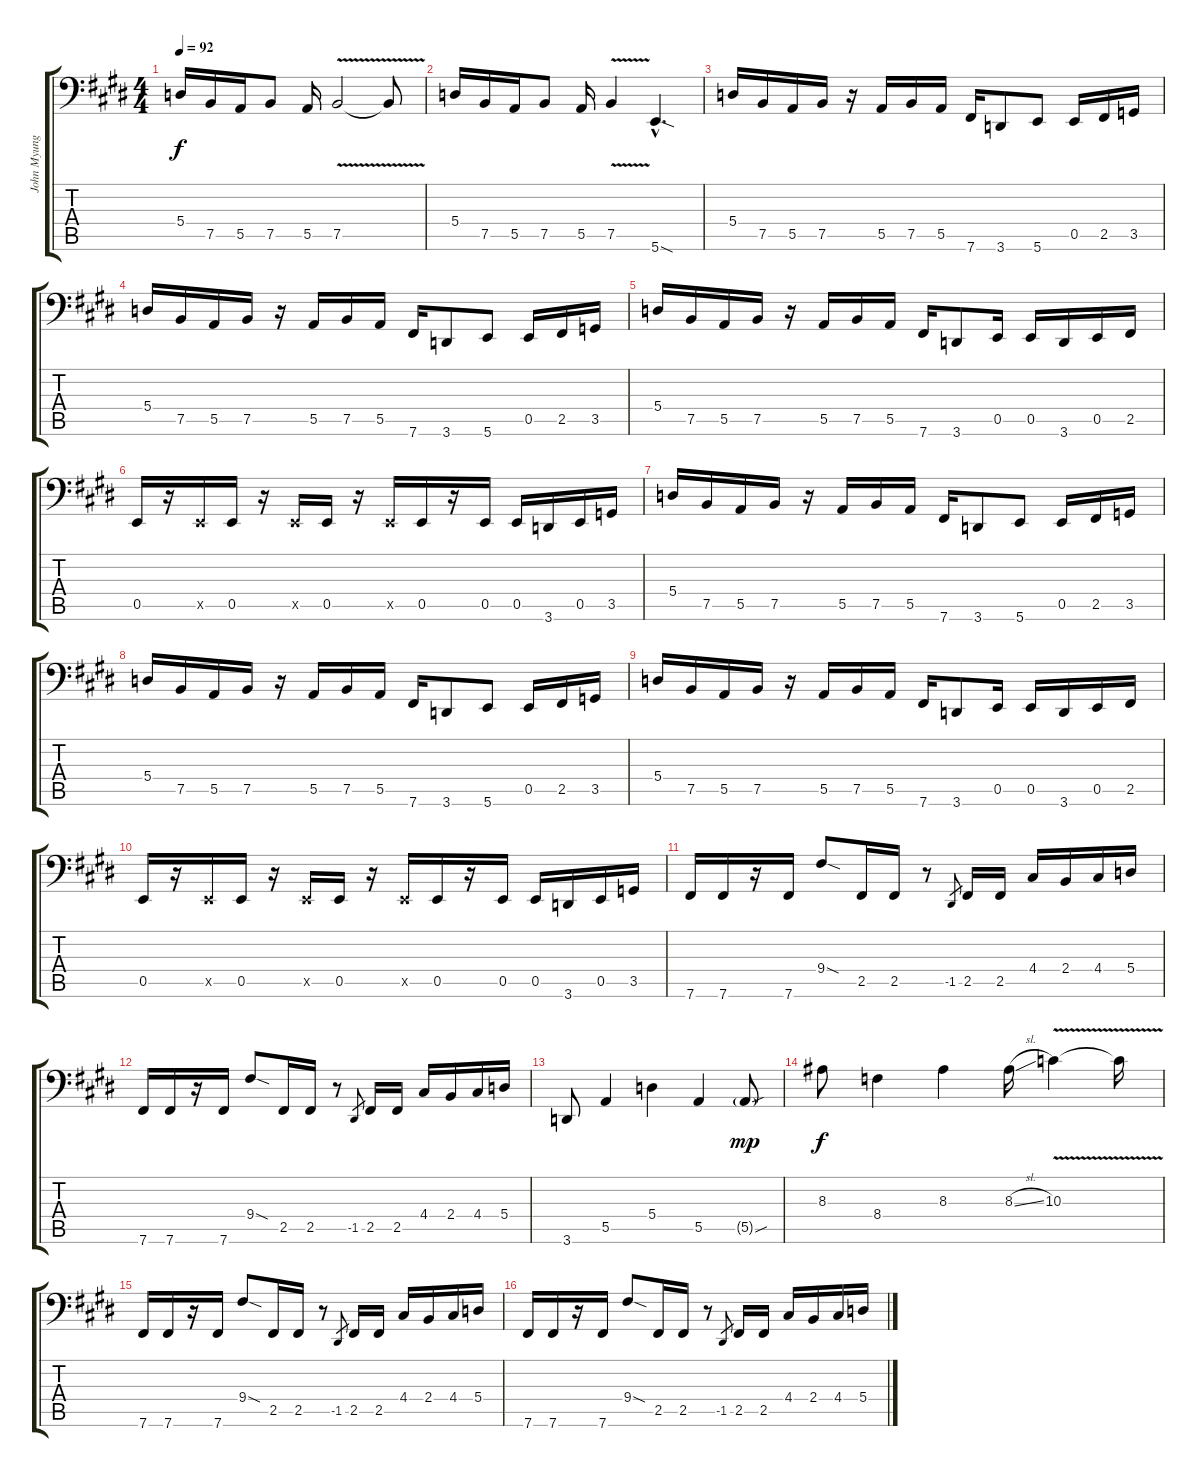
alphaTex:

\track ("John Myung" "John Myung") {instrument electricbassfinger}
\staff {score tabs}
\tuning (C3 G2 D2 A1 E1 B0) {hide}
\ts (4 4)
\tempo 92
\clef f4
\ks e
5.4.16{dy f} 7.5.16 5.5.16 7.5.8 5.5.16 7.5{v}.2 7.5{t}.8 |
5.4.16 7.5.16 5.5.16 7.5.8 5.5.16 7.5{v}.4 5.6{sod hac}.4{d} |
5.4.16 7.5.16 5.5.16 7.5.16 r.16 5.5.16 7.5.16 5.5.16 7.6.16 3.6.8 5.6.8 0.5.16 2.5.16 3.5.16 |
5.4.16 7.5.16 5.5.16 7.5.16 r.16 5.5.16 7.5.16 5.5.16 7.6.16 3.6.8 5.6.8 0.5.16 2.5.16 3.5.16 |
5.4.16 7.5.16 5.5.16 7.5.16 r.16 5.5.16 7.5.16 5.5.16 7.6.16 3.6.8 0.5.16 0.5.16 3.6.16 0.5.16 2.5.16 |
0.5.16 r.16 0.5{x}.16 0.5.16 r.16 0.5{x}.16 0.5.16 r.16 0.5{x}.16 0.5.16 r.16 0.5.16 0.5.16 3.6.16 0.5.16 3.5.16 |
5.4.16 7.5.16 5.5.16 7.5.16 r.16 5.5.16 7.5.16 5.5.16 7.6.16 3.6.8 5.6.8 0.5.16 2.5.16 3.5.16 |
5.4.16 7.5.16 5.5.16 7.5.16 r.16 5.5.16 7.5.16 5.5.16 7.6.16 3.6.8 5.6.8 0.5.16 2.5.16 3.5.16 |
5.4.16 7.5.16 5.5.16 7.5.16 r.16 5.5.16 7.5.16 5.5.16 7.6.16 3.6.8 0.5.16 0.5.16 3.6.16 0.5.16 2.5.16 |
0.5.16 r.16 0.5{x}.16 0.5.16 r.16 0.5{x}.16 0.5.16 r.16 0.5{x}.16 0.5.16 r.16 0.5.16 0.5.16 3.6.16 0.5.16 3.5.16 |
7.6.16 7.6.16 r.16 7.6.16 9.4{sod}.8 2.5.16 2.5.16 r.8 -1.5.8{gr} 2.5.16 2.5.16 4.4.16 2.4.16 4.4.16 5.4.16 |
7.6.16 7.6.16 r.16 7.6.16 9.4{sod}.8 2.5.16 2.5.16 r.8 -1.5.8{gr} 2.5.16 2.5.16 4.4.16 2.4.16 4.4.16 5.4.16 |
3.6.8 5.5.4 5.4.4 5.5.4 5.5{sou g}.8{dy mp} |
8.3.8{dy f} 8.4.4 8.3.4 8.3{sl}.16 10.3{v}.4 10.3{t}.16 |
7.6.16 7.6.16 r.16 7.6.16 9.4{sod}.8 2.5.16 2.5.16 r.8 -1.5.8{gr} 2.5.16 2.5.16 4.4.16 2.4.16 4.4.16 5.4.16 |
7.6.16 7.6.16 r.16 7.6.16 9.4{sod}.8 2.5.16 2.5.16 r.8 -1.5.8{gr} 2.5.16 2.5.16 4.4.16 2.4.16 4.4.16 5.4.16
